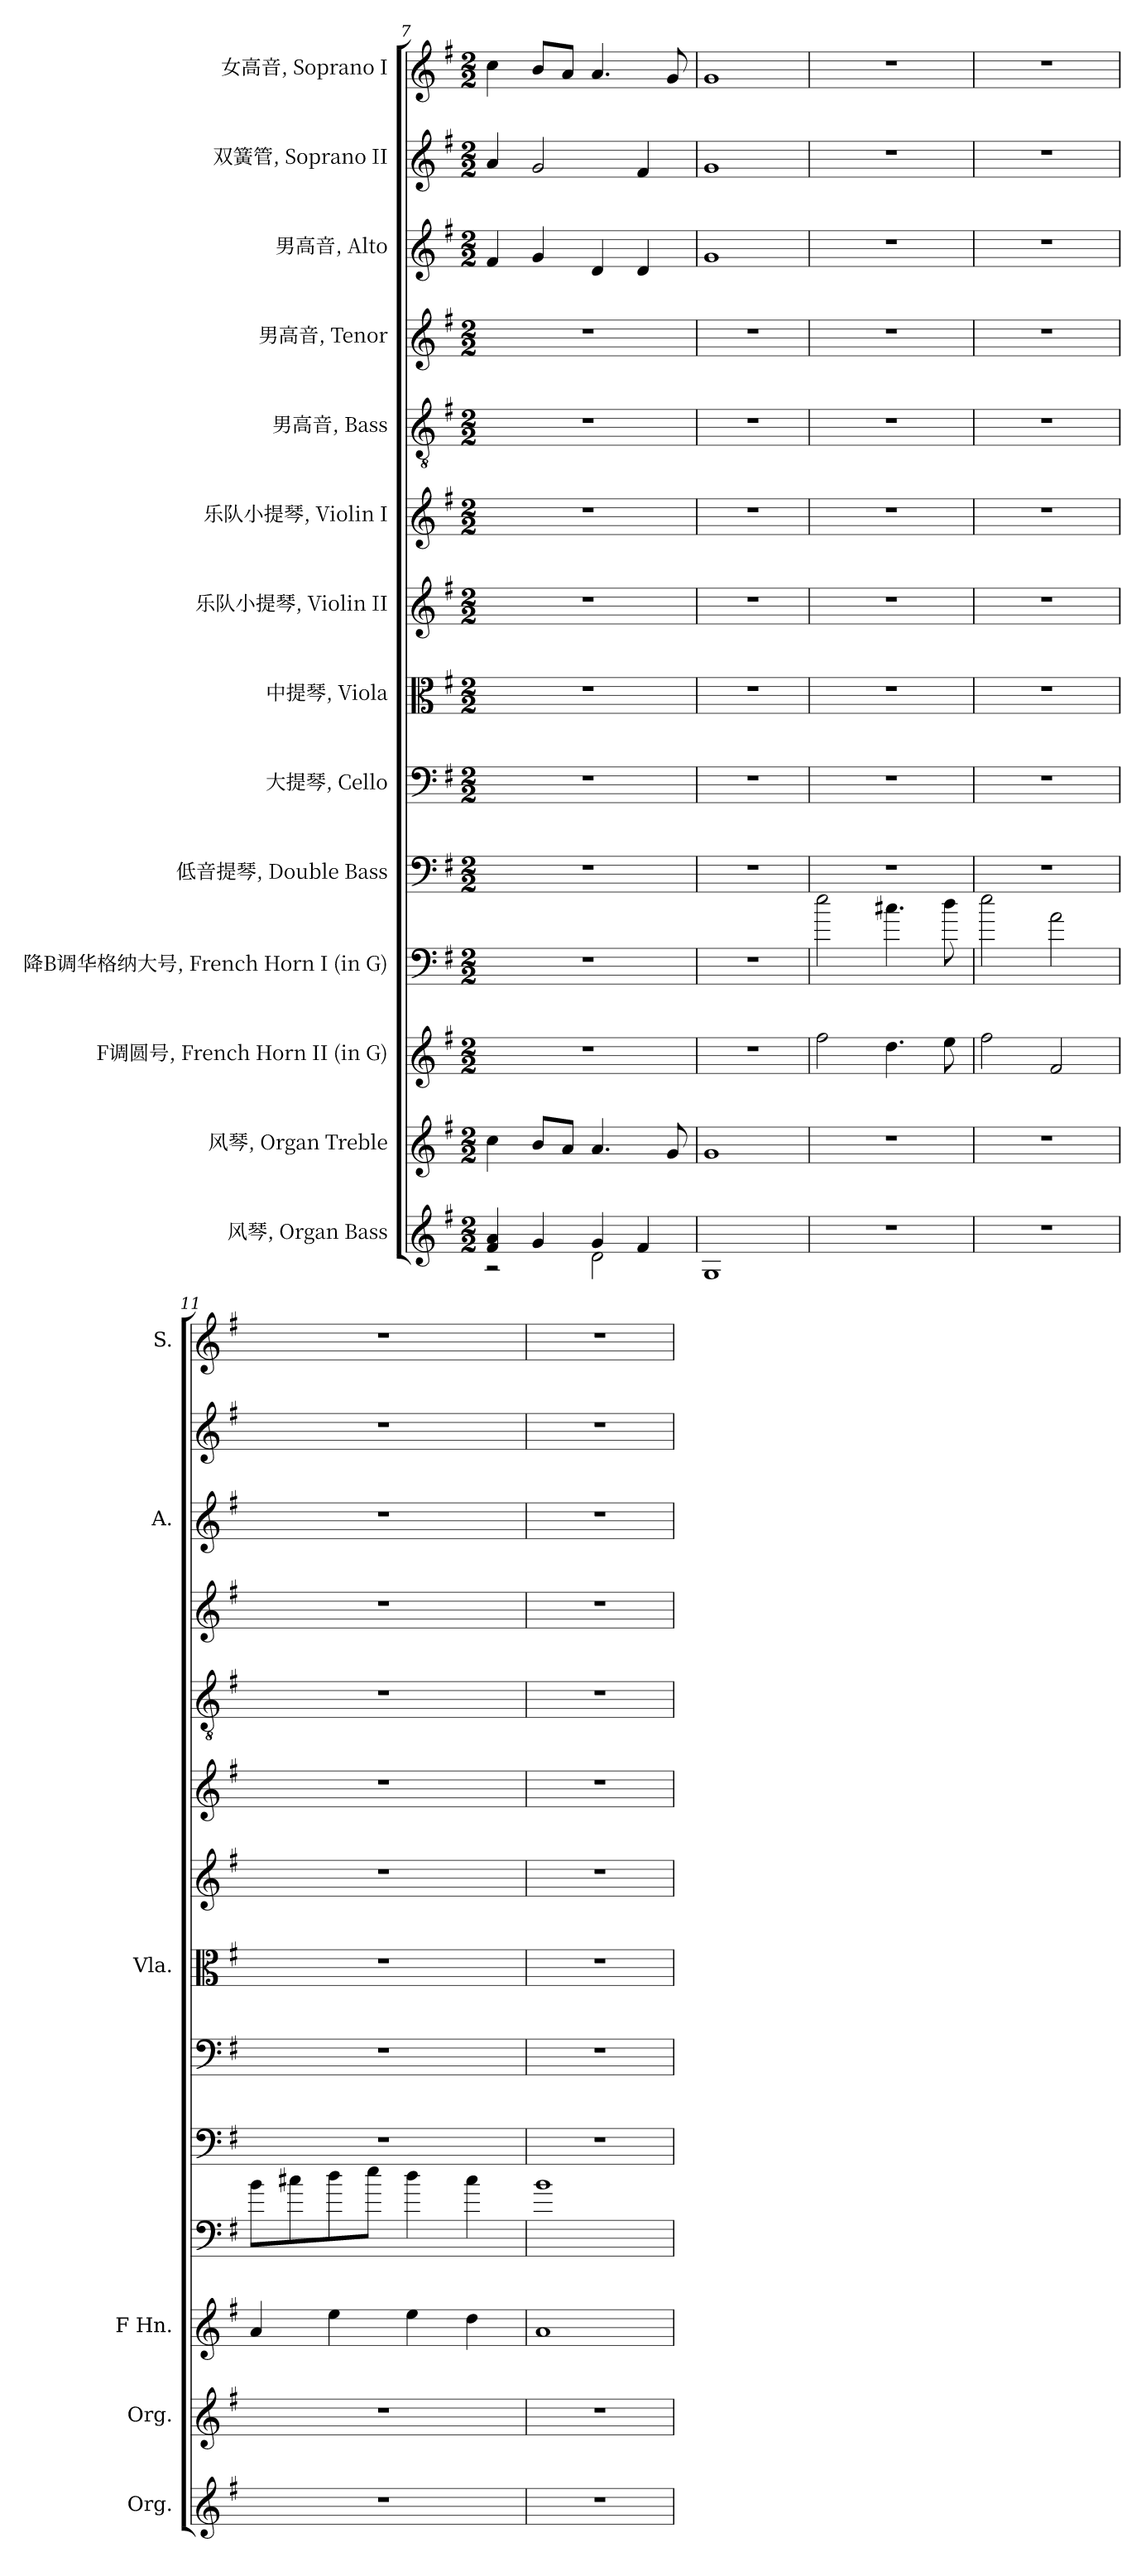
**kern	**kern	**kern	**kern	**kern	**kern	**kern	**kern	**kern	**kern	**kern	**kern	**kern	**kern
*part14	*part13	*part12	*part11	*part10	*part9	*part8	*part7	*part6	*part5	*part4	*part3	*part2	*part1
*staff14	*staff13	*staff12	*staff11	*staff10	*staff9	*staff8	*staff7	*staff6	*staff5	*staff4	*staff3	*staff2	*staff1
*I"风琴, Organ Bass	*I"风琴, Organ Treble	*I"F调圆号, French Horn II (in G)	*I"降B调华格纳大号, French Horn I (in G)	*I"低音提琴, Double Bass	*I"大提琴, Cello	*I"中提琴, Viola	*I"乐队小提琴, Violin II	*I"乐队小提琴, Violin I	*I"男高音, Bass	*I"男高音, Tenor	*I"男高音, Alto	*I"双簧管, Soprano II	*I"女高音, Soprano I
*I'Org.	*I'Org.	*I'F Hn.	*	*	*	*I'Vla.	*	*	*	*	*I'A.	*	*I'S.
*clefG2	*clefG2	*clefG2	*clefF4	*clefF4	*clefF4	*clefC3	*clefG2	*clefG2	*clefGv2	*clefG2	*clefG2	*clefG2	*clefG2
*	*	*ITrd4c7	*ITrd4c7	*ITrd7c12	*	*	*	*	*	*	*	*	*
*k[f#]	*k[f#]	*k[]	*k[]	*k[f#]	*k[f#]	*k[f#]	*k[f#]	*k[f#]	*k[f#]	*k[f#]	*k[f#]	*k[f#]	*k[f#]
*M2/2	*M2/2	*M2/2	*M2/2	*M2/2	*M2/2	*M2/2	*M2/2	*M2/2	*M2/2	*M2/2	*M2/2	*M2/2	*M2/2
=7	=7	=7	=7	=7	=7	=7	=7	=7	=7	=7	=7	=7	=7
*^	*	*	*	*	*	*	*	*	*	*	*	*	*
4f#/ 4a/	2r	4cc\	1r	1r	1r	1r	1r	1r	1r	1r	1r	4f#/	4a/	4cc\
4g/	.	8b/L	.	.	.	.	.	.	.	.	.	4g/	2g/	8b/L
.	.	8a/J	.	.	.	.	.	.	.	.	.	.	.	8a/J
4g/	2d\	4.a/	.	.	.	.	.	.	.	.	.	4d/	.	4.a/
4f#/	.	.	.	.	.	.	.	.	.	.	.	4d/	4f#/	.
.	.	8g/	.	.	.	.	.	.	.	.	.	.	.	8g/
*v	*v	*	*	*	*	*	*	*	*	*	*	*	*	*
=8	=8	=8	=8	=8	=8	=8	=8	=8	=8	=8	=8	=8	=8
1G	1g	1r	1r	1r	1r	1r	1r	1r	1r	1r	1g	1g	1g
=9	=9	=9	=9	=9	=9	=9	=9	=9	=9	=9	=9	=9	=9
1r	1r	2b\	2a\	1r	1r	1r	1r	1r	1r	1r	1r	1r	1r
.	.	4.g\	4.f#X\	.	.	.	.	.	.	.	.	.	.
.	.	8a\	8g\	.	.	.	.	.	.	.	.	.	.
!!LO:PB:g=z
=10	=10	=10	=10	=10	=10	=10	=10	=10	=10	=10	=10	=10	=10
1r	1r	2b\	2a\	1r	1r	1r	1r	1r	1r	1r	1r	1r	1r
.	.	2B/	2d\	.	.	.	.	.	.	.	.	.	.
=11	=11	=11	=11	=11	=11	=11	=11	=11	=11	=11	=11	=11	=11
1r	1r	4d/	8e\L	1r	1r	1r	1r	1r	1r	1r	1r	1r	1r
.	.	.	8f#X\	.	.	.	.	.	.	.	.	.	.
.	.	4a\	8g\	.	.	.	.	.	.	.	.	.	.
.	.	.	8a\J	.	.	.	.	.	.	.	.	.	.
.	.	4a\	4g\	.	.	.	.	.	.	.	.	.	.
.	.	4g\	4f#\	.	.	.	.	.	.	.	.	.	.
=12	=12	=12	=12	=12	=12	=12	=12	=12	=12	=12	=12	=12	=12
1r	1r	1d	1e	1r	1r	1r	1r	1r	1r	1r	1r	1r	1r
=	=	=	=	=	=	=	=	=	=	=	=	=	=
*-	*-	*-	*-	*-	*-	*-	*-	*-	*-	*-	*-	*-	*-
